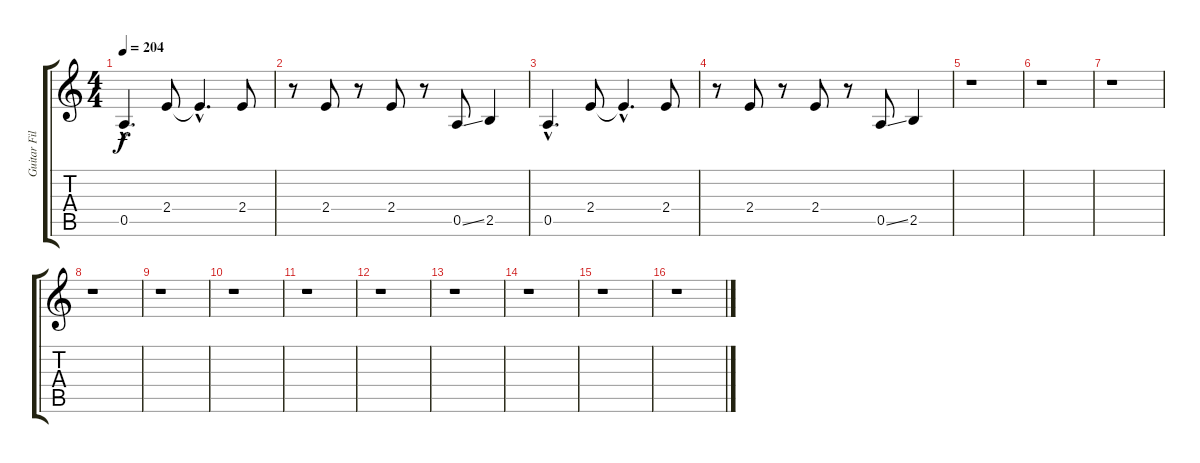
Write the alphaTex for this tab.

\track ("Guitar Fills" "Guitar Fil") {instrument distortionguitar}
\staff {score tabs}
\tuning (E4 B3 G3 D3 A2 E2) {hide}
\ts (4 4)
\tempo 204
\clef g2
\ks c
0.5{hac}.4{d dy f} 2.4.8 2.4{hac t}.4{d} 2.4.8 |
r.8 2.4.8 r.8 2.4.8 r.8 0.5{ss}.8 2.5.4 |
0.5{hac}.4{d} 2.4.8 2.4{hac t}.4{d} 2.4.8 |
r.8 2.4.8 r.8 2.4.8 r.8 0.5{ss}.8 2.5.4 |
r.1 |
r.1 |
r.1 |
r.1 |
r.1 |
r.1 |
r.1 |
r.1 |
r.1 |
r.1 |
r.1 |
r.1
